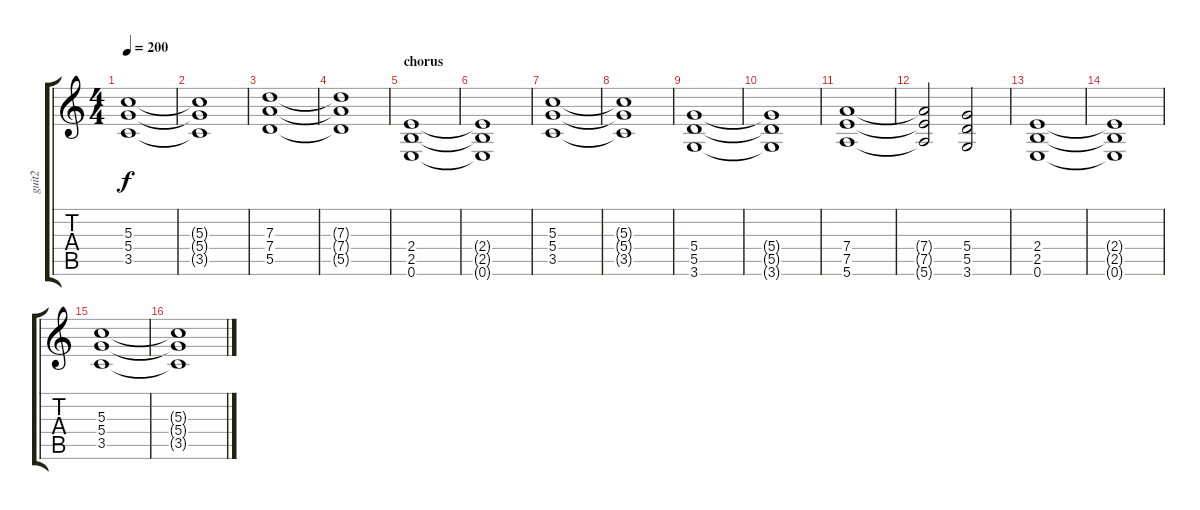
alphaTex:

\track ("guit2" "guit2") {instrument distortionguitar}
\staff {score tabs}
\tuning (E4 B3 G3 D3 A2 E2) {hide}
\ts (4 4)
\tempo 200
\clef g2
\ks c
(5.3 5.4 3.5).1{dy f} |
(5.3{t} 5.4{t} 3.5{t}).1 |
(7.3 7.4 5.5).1 |
(7.3{t} 7.4{t} 5.5{t}).1 |
\section ("" "chorus")
(2.4 2.5 0.6).1 |
(2.4{t} 2.5{t} 0.6{t}).1 |
(5.3 5.4 3.5).1 |
(5.3{t} 5.4{t} 3.5{t}).1 |
(5.4 5.5 3.6).1 |
(5.4{t} 5.5{t} 3.6{t}).1 |
(7.4 7.5 5.6).1 |
(7.4{t} 7.5{t} 5.6{t}).2 (5.4 5.5 3.6).2 |
(2.4 2.5 0.6).1 |
(2.4{t} 2.5{t} 0.6{t}).1 |
(5.3 5.4 3.5).1 |
(5.3{t} 5.4{t} 3.5{t}).1
